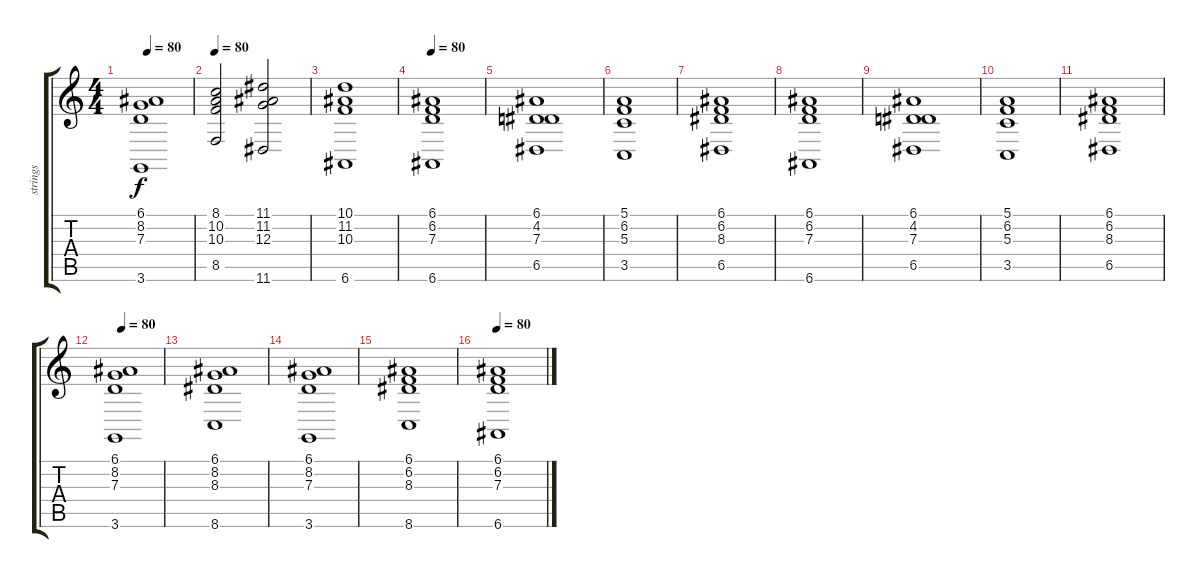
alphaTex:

\track ("strings" "strings") {instrument stringensemble2}
\staff {score tabs}
\tuning (E4 B3 G3 D3 A2 E2) {hide}
\ts (4 4)
\tempo 80
\clef g2
\ks c
(6.1 8.2 7.3 3.6).1{dy f instrument stringensemble2} |
\tempo 80
(8.1 10.2 10.3 8.5).2 (11.1 11.2 12.3 11.6).2 |
(10.1 11.2 10.3 6.6).1 |
\tempo 80
(6.1 6.2 7.3 6.6).1 |
(6.1 4.2 7.3 6.5).1 |
(5.1 6.2 5.3 3.5).1 |
(6.1 6.2 8.3 6.5).1 |
(6.1 6.2 7.3 6.6).1 |
(6.1 4.2 7.3 6.5).1 |
(5.1 6.2 5.3 3.5).1 |
(6.1 6.2 8.3 6.5).1 |
\tempo 80
(6.1 8.2 7.3 3.6).1 |
(6.1 8.2 8.3 8.6).1 |
(6.1 8.2 7.3 3.6).1 |
(6.1 6.2 8.3 8.6).1 |
\tempo 80
(6.1 6.2 7.3 6.6).1
